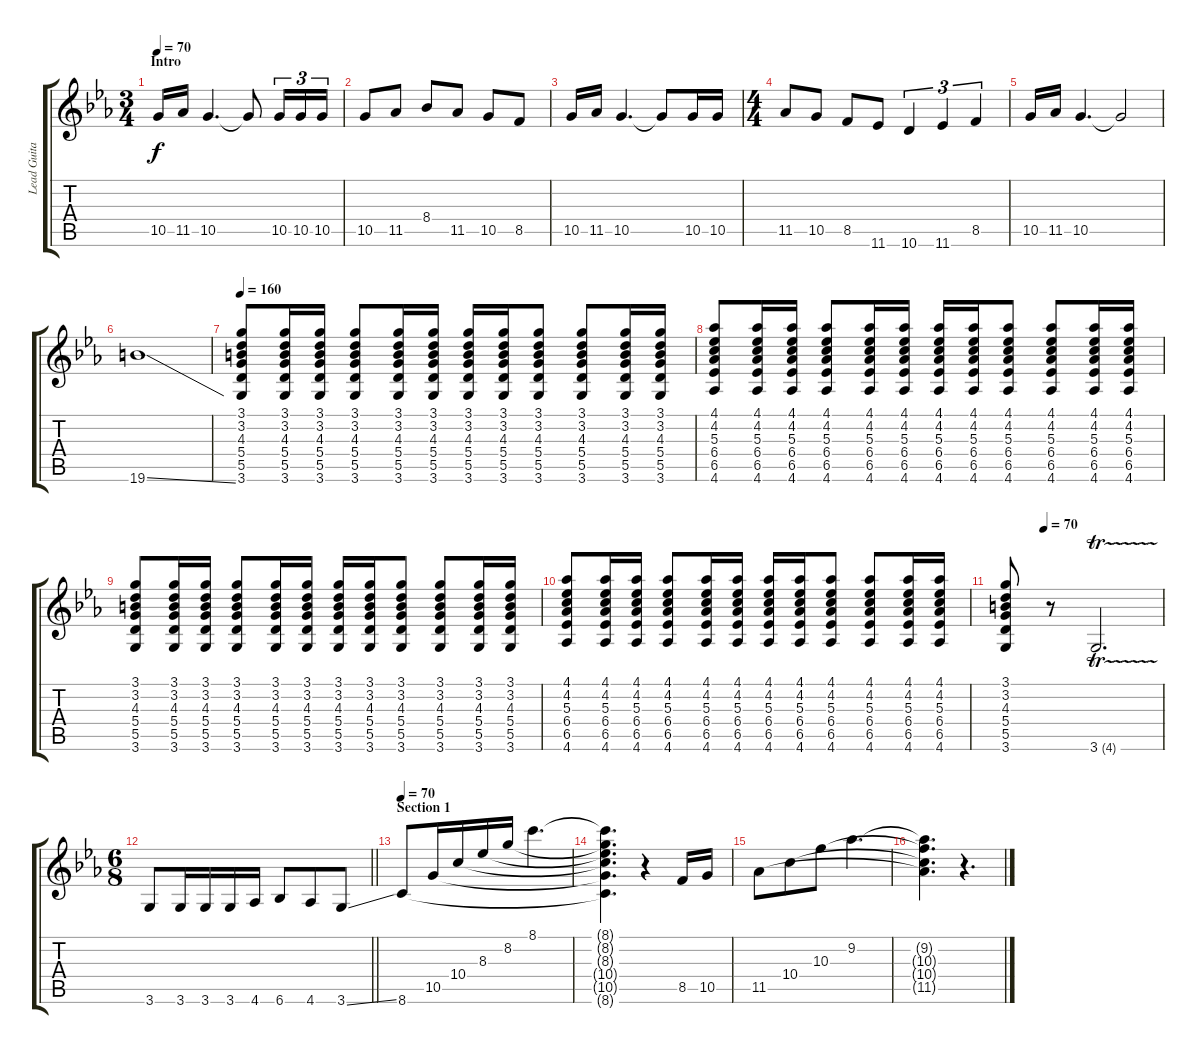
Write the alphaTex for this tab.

\track ("Lead Guitar" "Lead Guita") {instrument electricguitarclean}
\staff {score tabs}
\tuning (E4 B3 G3 D3 A2 E2) {hide}
\ts (3 4)
\section ("" "Intro")
\tempo 70
\tempo 100
\tempo 70
\clef g2
\ks cminor
10.5.16{dy f instrument electricguitarclean} 11.5.16 10.5.4{d} 10.5{t}.8 10.5.16{tu (3 2)} 10.5.16{tu (3 2)} 10.5.16{tu (3 2)} |
10.5.8 11.5.8 8.4.8 11.5.8 10.5.8 8.5.8 |
10.5.16 11.5.16 10.5.4{d} 10.5{t}.8 10.5.16 10.5.16 |
\ts (4 4)
11.5.8 10.5.8 8.5.8 11.6.8 10.6.4{tu (3 2)} 11.6.4{tu (3 2)} 8.5.4{tu (3 2)} |
10.5.16 11.5.16 10.5.4{d} 10.5{t}.2 |
19.6{ss}.1 |
\tempo 160
(3.1 3.2 4.3 5.4 5.5 3.6).8 (3.1 3.2 4.3 5.4 5.5 3.6).16 (3.1 3.2 4.3 5.4 5.5 3.6).16 (3.1 3.2 4.3 5.4 5.5 3.6).8 (3.1 3.2 4.3 5.4 5.5 3.6).16 (3.1 3.2 4.3 5.4 5.5 3.6).16 (3.1 3.2 4.3 5.4 5.5 3.6).16 (3.1 3.2 4.3 5.4 5.5 3.6).16 (3.1 3.2 4.3 5.4 5.5 3.6).8 (3.1 3.2 4.3 5.4 5.5 3.6).8 (3.1 3.2 4.3 5.4 5.5 3.6).16 (3.1 3.2 4.3 5.4 5.5 3.6).16 |
(4.1 4.2 5.3 6.4 6.5 4.6).8 (4.1 4.2 5.3 6.4 6.5 4.6).16 (4.1 4.2 5.3 6.4 6.5 4.6).16 (4.1 4.2 5.3 6.4 6.5 4.6).8 (4.1 4.2 5.3 6.4 6.5 4.6).16 (4.1 4.2 5.3 6.4 6.5 4.6).16 (4.1 4.2 5.3 6.4 6.5 4.6).16 (4.1 4.2 5.3 6.4 6.5 4.6).16 (4.1 4.2 5.3 6.4 6.5 4.6).8 (4.1 4.2 5.3 6.4 6.5 4.6).8 (4.1 4.2 5.3 6.4 6.5 4.6).16 (4.1 4.2 5.3 6.4 6.5 4.6).16 |
(3.1 3.2 4.3 5.4 5.5 3.6).8 (3.1 3.2 4.3 5.4 5.5 3.6).16 (3.1 3.2 4.3 5.4 5.5 3.6).16 (3.1 3.2 4.3 5.4 5.5 3.6).8 (3.1 3.2 4.3 5.4 5.5 3.6).16 (3.1 3.2 4.3 5.4 5.5 3.6).16 (3.1 3.2 4.3 5.4 5.5 3.6).16 (3.1 3.2 4.3 5.4 5.5 3.6).16 (3.1 3.2 4.3 5.4 5.5 3.6).8 (3.1 3.2 4.3 5.4 5.5 3.6).8 (3.1 3.2 4.3 5.4 5.5 3.6).16 (3.1 3.2 4.3 5.4 5.5 3.6).16 |
(4.1 4.2 5.3 6.4 6.5 4.6).8 (4.1 4.2 5.3 6.4 6.5 4.6).16 (4.1 4.2 5.3 6.4 6.5 4.6).16 (4.1 4.2 5.3 6.4 6.5 4.6).8 (4.1 4.2 5.3 6.4 6.5 4.6).16 (4.1 4.2 5.3 6.4 6.5 4.6).16 (4.1 4.2 5.3 6.4 6.5 4.6).16 (4.1 4.2 5.3 6.4 6.5 4.6).16 (4.1 4.2 5.3 6.4 6.5 4.6).8 (4.1 4.2 5.3 6.4 6.5 4.6).8 (4.1 4.2 5.3 6.4 6.5 4.6).16 (4.1 4.2 5.3 6.4 6.5 4.6).16 |
\tempo (70 0.25)
(3.1 3.2 4.3 5.4 5.5 3.6).8 r.8 3.6{tr (4 16)}.2{d} |
\ts (6 8)
\barLineRight lightlight
3.6.8 3.6.16 3.6.16 3.6.16 4.6.16 6.6.8 4.6.8 3.6{ss}.8 |
\section ("" "Section 1")
\tempo 70
8.6.8 10.5.16 10.4.16 8.3.16 8.2.16 8.1.4{d} |
(8.1{t} 8.2{t} 8.3{t} 10.4{t} 10.5{t} 8.6{t}).4{d} r.4 8.5.16 10.5.16 |
11.5.8 10.4.8 10.3.8 9.2.4{d} |
(9.2{t} 10.3{t} 10.4{t} 11.5{t}).4{d} r.4{d}
